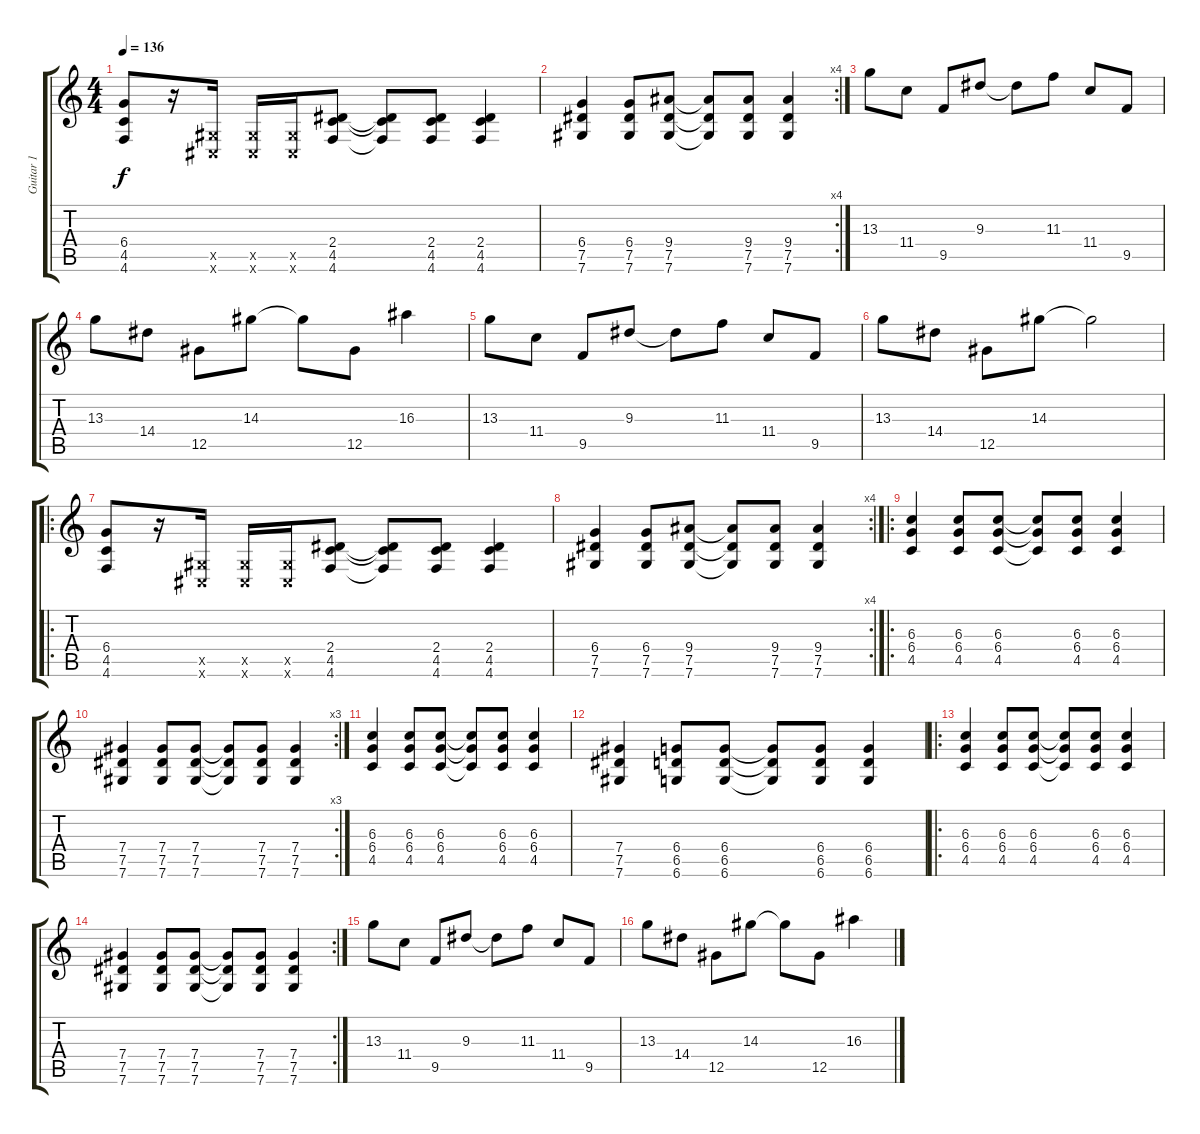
\track ("Guitar 1" "Guitar 1") {instrument distortionguitar}
\staff {score tabs}
\tuning (Eb4 Bb3 Gb3 Db3 Ab2 Db2) {hide}
\ts (4 4)
\tempo 136
\clef g2
\ks c
(6.4 4.5 4.6).8{dy f instrument distortionguitar} r.16 (0.5{x} 0.6{x}).16 (0.5{x} 0.6{x}).16 (0.5{x} 0.6{x}).16 (2.4 4.5 4.6).8 (2.4{t} 4.5{t} 4.6{t}).8 (2.4 4.5 4.6).8 (2.4 4.5 4.6).4 |
\rc 4
(6.4 7.5 7.6).4 (6.4 7.5 7.6).8 (9.4 7.5 7.6).8 (9.4{t} 7.5{t} 7.6{t}).8 (9.4 7.5 7.6).8 (9.4 7.5 7.6).4 |
13.3.8 11.4.8 9.5.8 9.3.8 9.3{t}.8 11.3.8 11.4.8 9.5.8 |
13.3.8 14.4.8 12.5.8 14.3.8 14.3{t}.8 12.5.8 16.3.4 |
13.3.8 11.4.8 9.5.8 9.3.8 9.3{t}.8 11.3.8 11.4.8 9.5.8 |
13.3.8 14.4.8 12.5.8 14.3.8 14.3{t}.2 |
\ro
(6.4 4.5 4.6).8 r.16 (0.5{x} 0.6{x}).16 (0.5{x} 0.6{x}).16 (0.5{x} 0.6{x}).16 (2.4 4.5 4.6).8 (2.4{t} 4.5{t} 4.6{t}).8 (2.4 4.5 4.6).8 (2.4 4.5 4.6).4 |
\rc 4
(6.4 7.5 7.6).4 (6.4 7.5 7.6).8 (9.4 7.5 7.6).8 (9.4{t} 7.5{t} 7.6{t}).8 (9.4 7.5 7.6).8 (9.4 7.5 7.6).4 |
\ro
(6.3 6.4 4.5).4 (6.3 6.4 4.5).8 (6.3 6.4 4.5).8 (6.3{t} 6.4{t} 4.5{t}).8 (6.3 6.4 4.5).8 (6.3 6.4 4.5).4 |
\rc 3
(7.4 7.5 7.6).4 (7.4 7.5 7.6).8 (7.4 7.5 7.6).8 (7.4{t} 7.5{t} 7.6{t}).8 (7.4 7.5 7.6).8 (7.4 7.5 7.6).4 |
(6.3 6.4 4.5).4 (6.3 6.4 4.5).8 (6.3 6.4 4.5).8 (6.3{t} 6.4{t} 4.5{t}).8 (6.3 6.4 4.5).8 (6.3 6.4 4.5).4 |
(7.4 7.5 7.6).4 (6.4 6.5 6.6).8 (6.4 6.5 6.6).8 (6.4{t} 6.5{t} 6.6{t}).8 (6.4 6.5 6.6).8 (6.4 6.5 6.6).4 |
\ro
(6.3 6.4 4.5).4 (6.3 6.4 4.5).8 (6.3 6.4 4.5).8 (6.3{t} 6.4{t} 4.5{t}).8 (6.3 6.4 4.5).8 (6.3 6.4 4.5).4 |
\rc 2
(7.4 7.5 7.6).4 (7.4 7.5 7.6).8 (7.4 7.5 7.6).8 (7.4{t} 7.5{t} 7.6{t}).8 (7.4 7.5 7.6).8 (7.4 7.5 7.6).4 |
13.3.8 11.4.8 9.5.8 9.3.8 9.3{t}.8 11.3.8 11.4.8 9.5.8 |
13.3.8 14.4.8 12.5.8 14.3.8 14.3{t}.8 12.5.8 16.3.4
